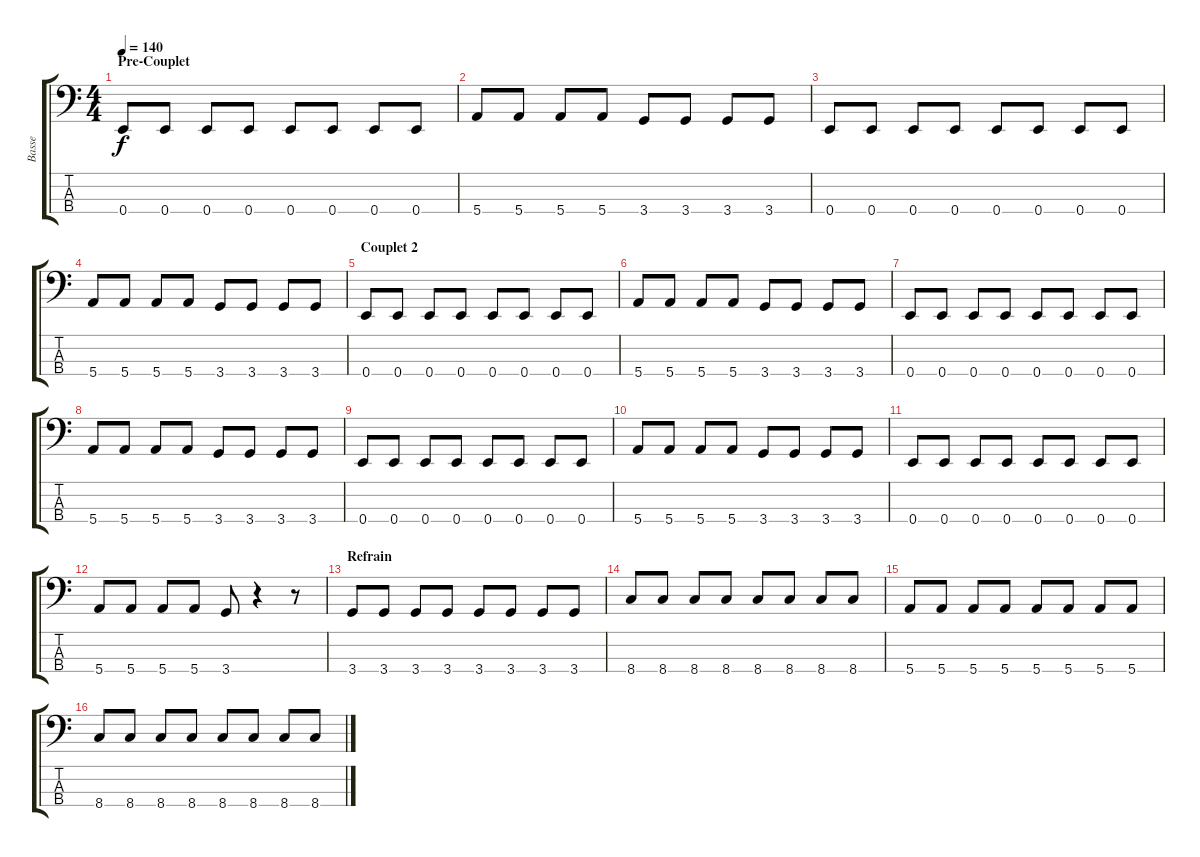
\track ("Basse" "Basse") {instrument electricbassfinger}
\staff {score tabs}
\tuning (G2 D2 A1 E1) {hide}
\ts (4 4)
\section ("" "Pre-Couplet")
\tempo 140
\clef f4
\ks c
0.4.8{dy f} 0.4.8 0.4.8 0.4.8 0.4.8 0.4.8 0.4.8 0.4.8 |
5.4.8 5.4.8 5.4.8 5.4.8 3.4.8 3.4.8 3.4.8 3.4.8 |
0.4.8 0.4.8 0.4.8 0.4.8 0.4.8 0.4.8 0.4.8 0.4.8 |
5.4.8 5.4.8 5.4.8 5.4.8 3.4.8 3.4.8 3.4.8 3.4.8 |
\section ("" "Couplet 2")
0.4.8 0.4.8 0.4.8 0.4.8 0.4.8 0.4.8 0.4.8 0.4.8 |
5.4.8 5.4.8 5.4.8 5.4.8 3.4.8 3.4.8 3.4.8 3.4.8 |
0.4.8 0.4.8 0.4.8 0.4.8 0.4.8 0.4.8 0.4.8 0.4.8 |
5.4.8 5.4.8 5.4.8 5.4.8 3.4.8 3.4.8 3.4.8 3.4.8 |
0.4.8 0.4.8 0.4.8 0.4.8 0.4.8 0.4.8 0.4.8 0.4.8 |
5.4.8 5.4.8 5.4.8 5.4.8 3.4.8 3.4.8 3.4.8 3.4.8 |
0.4.8 0.4.8 0.4.8 0.4.8 0.4.8 0.4.8 0.4.8 0.4.8 |
5.4.8 5.4.8 5.4.8 5.4.8 3.4.8 r.4 r.8 |
\section ("" "Refrain")
3.4.8 3.4.8 3.4.8 3.4.8 3.4.8 3.4.8 3.4.8 3.4.8 |
8.4.8 8.4.8 8.4.8 8.4.8 8.4.8 8.4.8 8.4.8 8.4.8 |
5.4.8 5.4.8 5.4.8 5.4.8 5.4.8 5.4.8 5.4.8 5.4.8 |
8.4.8 8.4.8 8.4.8 8.4.8 8.4.8 8.4.8 8.4.8 8.4.8
